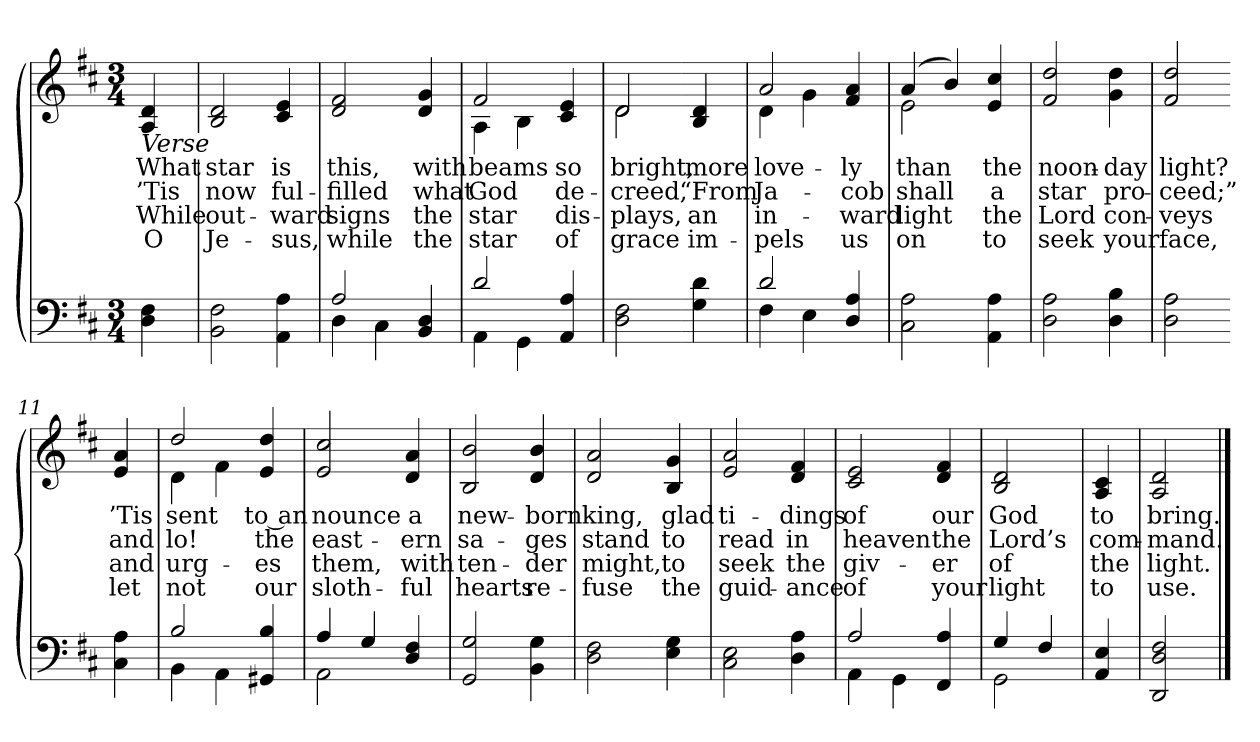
**kern	**kern	**text	**text	**text	**text
*part2	*part1	*part1	*part1	*part1	*part1
*staff2	*staff1	*staff1	*staff1	*staff1	*staff1
*clefF4	*clefG2	*	*	*	*
*k[f#c#]	*k[f#c#]	*	*	*	*
*M3/4	*M3/4	*	*	*	*
=1	=1	=1	=1	=1	=1
!	!LO:TX:b:i:t=Verse	!	!	!	!
!	!	!LO:LY:b	!LO:LY:b	!LO:LY:b	!LO:LY:b
4D\ 4F#\	4A/ 4d/	What	’Tis	While	O
=2	=2	=2	=2	=2	=2
!	!	!LO:LY:b	!LO:LY:b	!LO:LY:b	!LO:LY:b
2BB\ 2F#\	2B/ 2d/	star	now	out-	Je-
!	!	!LO:LY:b	!LO:LY:b	!LO:LY:b	!LO:LY:b
4AA\ 4A\	4c#/ 4e/	is	ful-	-ward	-sus,
=3	=3	=3	=3	=3	=3
*^	*	*	*	*	*
!	!	!	!LO:LY:b	!LO:LY:b	!LO:LY:b	!LO:LY:b
2A/	4D\	2d/ 2f#/	this,	-filled	signs	while
.	4C#\	.	.	.	.	.
!	!	!	!LO:LY:b	!LO:LY:b	!LO:LY:b	!LO:LY:b
4BB/ 4D/	4ryy	4d/ 4g/	with	what	the	the
=4	=4	=4	=4	=4	=4	=4
!	!	!	!LO:LY:b	!LO:LY:b	!LO:LY:b	!LO:LY:b
*	*	*^	*	*	*	*
2d/	4AA\	2f#/	4A\	beams	God	star	star
.	4GG\	.	4B\	.	.	.	.
!	!	!	!	!LO:LY:b	!LO:LY:b	!LO:LY:b	!LO:LY:b
4AA/ 4A/	4ryy	4c#/ 4e/	4ryy	so	de-	dis-	of
=5	=5	=5	=5	=5	=5	=5	=5
!	!	!	!	!LO:LY:b	!LO:LY:b	!LO:LY:b	!LO:LY:b
*v	*v	*	*	*	*	*	*
2D\ 2F#\	2d/	2d\	bright,	-creed,	-plays,	grace
!!LO:LB:g=z
=6-	=6-	=6-	=6-	=6-	=6-	=6-
!	!	!	!LO:LY:b	!LO:LY:b	!LO:LY:b	!LO:LY:b
*	*v	*v	*	*	*	*
4G\ 4d\	4B/ 4d/	more	“From	an	im-
=7	=7	=7	=7	=7	=7
*^	*	*	*	*	*
!	!	!	!LO:LY:b	!LO:LY:b	!LO:LY:b	!LO:LY:b
*	*	*^	*	*	*	*
2d/	4F#\	2a/	4d\	love-	Ja-	in-	-pels
.	4E\	.	4g\	.	.	.	.
!	!	!	!	!LO:LY:b	!LO:LY:b	!LO:LY:b	!LO:LY:b
4D/ 4A/	4ryy	4f#/ 4a/	4ryy	-ly	-cob	-ward	us
=8	=8	=8	=8	=8	=8	=8	=8
!	!	!	!	!LO:LY:b	!LO:LY:b	!LO:LY:b	!LO:LY:b
*v	*v	*	*	*	*	*	*
2C#\ 2A\	(>4a/	2e\	than	shall	light	on
.	4b/)	.	.	.	.	.
!	!	!	!LO:LY:b	!LO:LY:b	!LO:LY:b	!LO:LY:b
4AA\ 4A\	4e/ 4cc#/	4ryy	the	a	the	to
=9	=9	=9	=9	=9	=9	=9
!	!	!	!LO:LY:b	!LO:LY:b	!LO:LY:b	!LO:LY:b
*	*v	*v	*	*	*	*
2D\ 2A\	2f#/ 2dd/	noon-	star	Lord	seek
!	!	!LO:LY:b	!LO:LY:b	!LO:LY:b	!LO:LY:b
4D\ 4B\	4g\ 4dd\	-day	pro-	con-	your
=10	=10	=10	=10	=10	=10
!	!	!LO:LY:b	!LO:LY:b	!LO:LY:b	!LO:LY:b
2D\ 2A\	2f#/ 2dd/	light?	-ceed;”	-veys	face,
!!LO:LB:g=z
=11-	=11-	=11-	=11-	=11-	=11-
!	!	!LO:LY:b	!LO:LY:b	!LO:LY:b	!LO:LY:b
4C#\ 4A\	4e/ 4a/	’Tis	and	and	let
=12	=12	=12	=12	=12	=12
*^	*	*	*	*	*
!	!	!	!LO:LY:b	!LO:LY:b	!LO:LY:b	!LO:LY:b
*	*	*^	*	*	*	*
2B/	4BB\	2dd/	4d\	sent	lo!	urg-	not
.	4AA\	.	4f#\	.	.	.	.
!	!	!	!	!LO:LY:b	!LO:LY:b	!LO:LY:b	!LO:LY:b
4GG#X/ 4B/	4ryy	4e/ 4dd/	4ryy	to an	the	-es	our
=13	=13	=13	=13	=13	=13	=13	=13
!	!	!	!	!LO:LY:b	!LO:LY:b	!LO:LY:b	!LO:LY:b
*	*	*v	*v	*	*	*	*
4A/	2AA\	2e/ 2cc#/	-nounce	east-	them,	sloth-
4G/	.	.	.	.	.	.
!	!	!	!LO:LY:b	!LO:LY:b	!LO:LY:b	!LO:LY:b
4D/ 4F#/	4ryy	4d/ 4a/	a	-ern	with	-ful
=14	=14	=14	=14	=14	=14	=14
!	!	!	!LO:LY:b	!LO:LY:b	!LO:LY:b	!LO:LY:b
*v	*v	*	*	*	*	*
2GG/ 2G/	2B/ 2b/	new-	sa-	ten-	hearts
!	!	!LO:LY:b	!LO:LY:b	!LO:LY:b	!LO:LY:b
4BB\ 4G\	4d/ 4b/	-born	-ges	-der	re-
=15	=15	=15	=15	=15	=15
!	!	!LO:LY:b	!LO:LY:b	!LO:LY:b	!LO:LY:b
2D\ 2F#\	2d/ 2a/	king,	stand	might,	-fuse
!!LO:LB:g=z
=16-	=16-	=16-	=16-	=16-	=16-
!	!	!LO:LY:b	!LO:LY:b	!LO:LY:b	!LO:LY:b
4E\ 4G\	4B/ 4g/	glad	to	to	the
=17	=17	=17	=17	=17	=17
!	!	!LO:LY:b	!LO:LY:b	!LO:LY:b	!LO:LY:b
2C#\ 2E\	2e/ 2a/	ti-	read	seek	guid-
!	!	!LO:LY:b	!LO:LY:b	!LO:LY:b	!LO:LY:b
4D\ 4A\	4d/ 4f#/	-dings	in	the	-ance
=18	=18	=18	=18	=18	=18
*^	*	*	*	*	*
!	!	!	!LO:LY:b	!LO:LY:b	!LO:LY:b	!LO:LY:b
2A/	4AA\	2c#/ 2e/	of	heaven	giv-	of
.	4GG\	.	.	.	.	.
!	!	!	!LO:LY:b	!LO:LY:b	!LO:LY:b	!LO:LY:b
4FF#/ 4A/	4ryy	4d/ 4f#/	our	the	-er	your
=19	=19	=19	=19	=19	=19	=19
!	!	!	!LO:LY:b	!LO:LY:b	!LO:LY:b	!LO:LY:b
4G/	2GG\	2B/ 2d/	God	Lord’s	of	light
4F#/	.	.	.	.	.	.
*v	*v	*	*	*	*	*
=20	=20	=20	=20	=20	=20
!	!	!LO:LY:b	!LO:LY:b	!LO:LY:b	!LO:LY:b
4AA/ 4E/	4A/ 4c#/	to	com-	the	to
=21	=21	=21	=21	=21	=21
!	!	!LO:LY:b	!LO:LY:b	!LO:LY:b	!LO:LY:b
2DD/ 2D/ 2F#/	2A/ 2d/	bring.	-mand.	light.	use.
==	==	==	==	==	==
*-	*-	*-	*-	*-	*-
